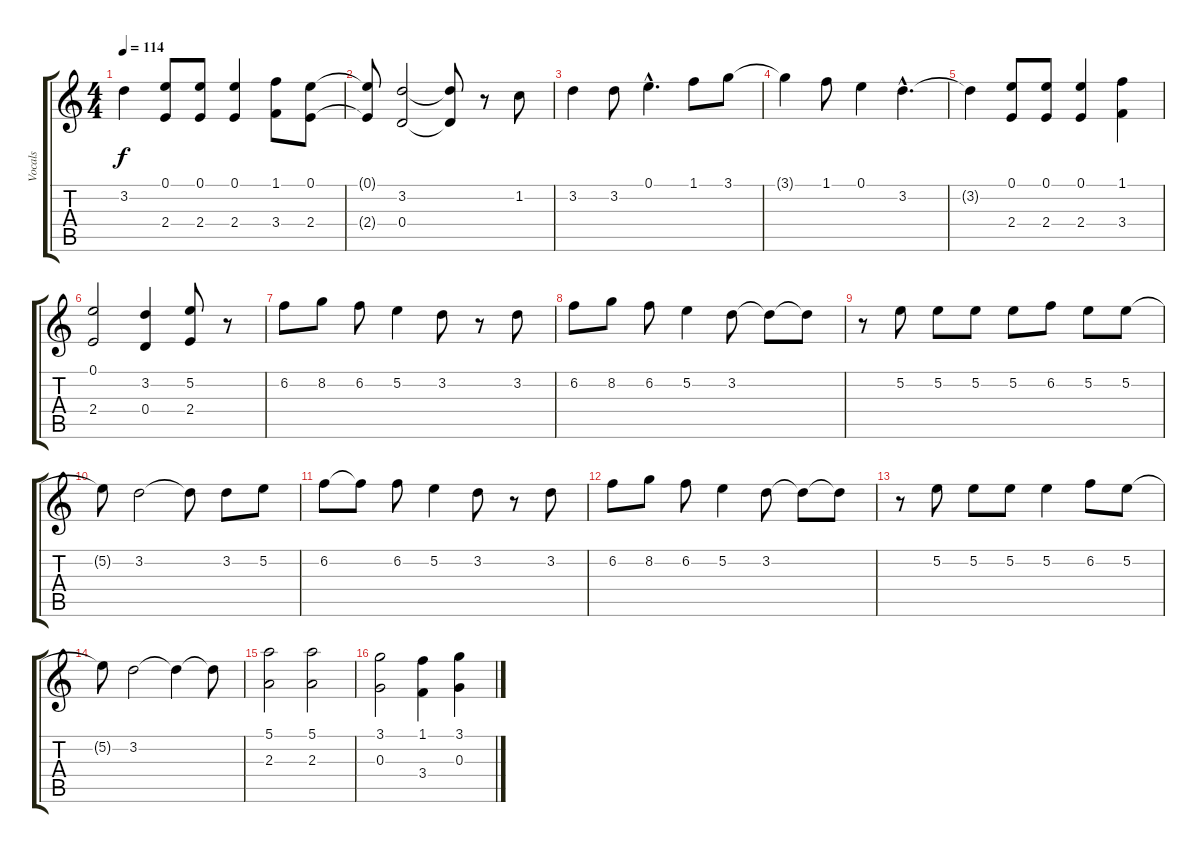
\track ("Vocals" "Vocals") {instrument flute}
\staff {score tabs}
\tuning (E5 B4 G4 D4 A3 E3) {hide}
\ts (4 4)
\tempo 114
\clef g2
\ks c
3.2{t}.4{dy f} (0.1 2.4).8 (0.1 2.4).8 (0.1 2.4).4 (1.1 3.4).8 (0.1 2.4).8 |
(0.1{t} 2.4{t}).8 (3.2 0.4).2 (3.2{t} 0.4{t}).8 r.8 1.2.8 |
3.2.4 3.2.8 0.1{hac}.4{d} 1.1.8 3.1.8 |
3.1{t}.4 1.1.8 0.1.4 3.2{hac}.4{d} |
3.2{t}.4 (0.1 2.4).8 (0.1 2.4).8 (0.1 2.4).4 (1.1 3.4).4 |
(0.1 2.4).2 (3.2 0.4).4 (5.2 2.4).8 r.8 |
6.2.8 8.2.8 6.2.8 5.2.4 3.2.8 r.8 3.2.8 |
6.2.8 8.2.8 6.2.8 5.2.4 3.2.8 3.2{t}.8 3.2{t}.8 |
r.8 5.2.8 5.2.8 5.2.8 5.2.8 6.2.8 5.2.8 5.2.8 |
5.2{t}.8 3.2.2 3.2{t}.8 3.2.8 5.2.8 |
6.2.8 6.2{t}.8 6.2.8 5.2.4 3.2.8 r.8 3.2.8 |
6.2.8 8.2.8 6.2.8 5.2.4 3.2.8 3.2{t}.8 3.2{t}.8 |
r.8 5.2.8 5.2.8 5.2.8 5.2.4 6.2.8 5.2.8 |
5.2{t}.8 3.2.2 3.2{t}.4 3.2{t}.8 |
(5.1 2.3).2 (5.1 2.3).2 |
(3.1 0.3).2 (1.1 3.4).4 (3.1 0.3).4
